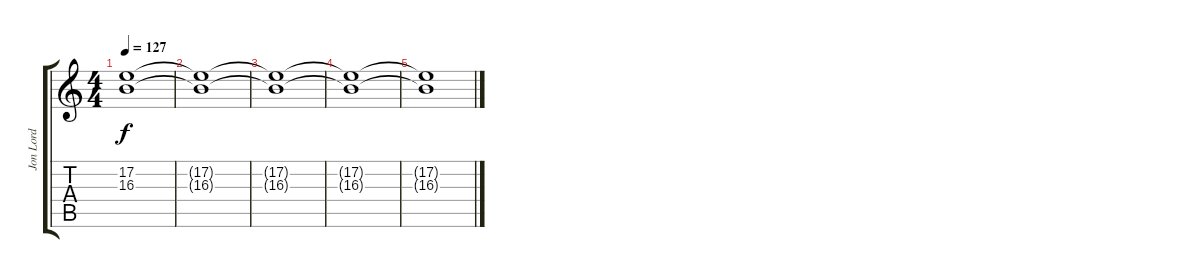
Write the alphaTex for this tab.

\track ("Jon Lord" "Jon Lord") {instrument drawbarorgan}
\staff {score tabs}
\tuning (E4 B3 G3 D3 A2 E2) {hide}
\ts (4 4)
\tempo 127
\clef g2
\ks c
(17.2{t} 16.3{t}).1{dy f} |
(17.2{t} 16.3{t}).1 |
(17.2{t} 16.3{t}).1 |
(17.2{t} 16.3{t}).1 |
(17.2{t} 16.3{t}).1
